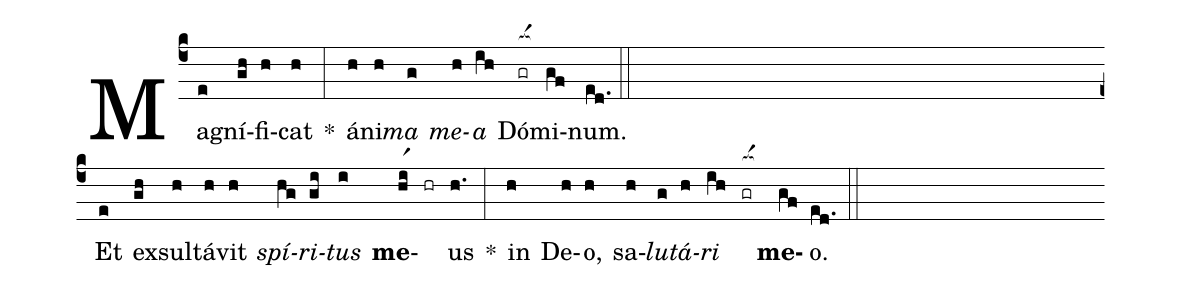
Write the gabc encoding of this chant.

%%
(c4)
Mag(e)ní(gh)fi(h)cat(h) *(:)
á(h)ni(h)<i>ma</i>(g) <i>me</i>(h)<i>a</i>(ih) Dó(gr[ocba:1{])mi(g[ocba:1}]f)num.(ed.) (::Z)

Et(e) ex(gh)sul(h)tá(h)vit(h) <i>spí</i>(hg)<i>ri</i>(gi)<i>tus</i>(i) <b>me</b>-(hir1) (hr) us(h.) *(:)
in(h) De(h)o,(h) sa(h)<i>lu</i>(g)<i>tá</i>(h)<i>ri</i>(ih) (gr[ocba:1{]) <b>me</b>(g[ocba:1}]f)o.(ed.) (::)
